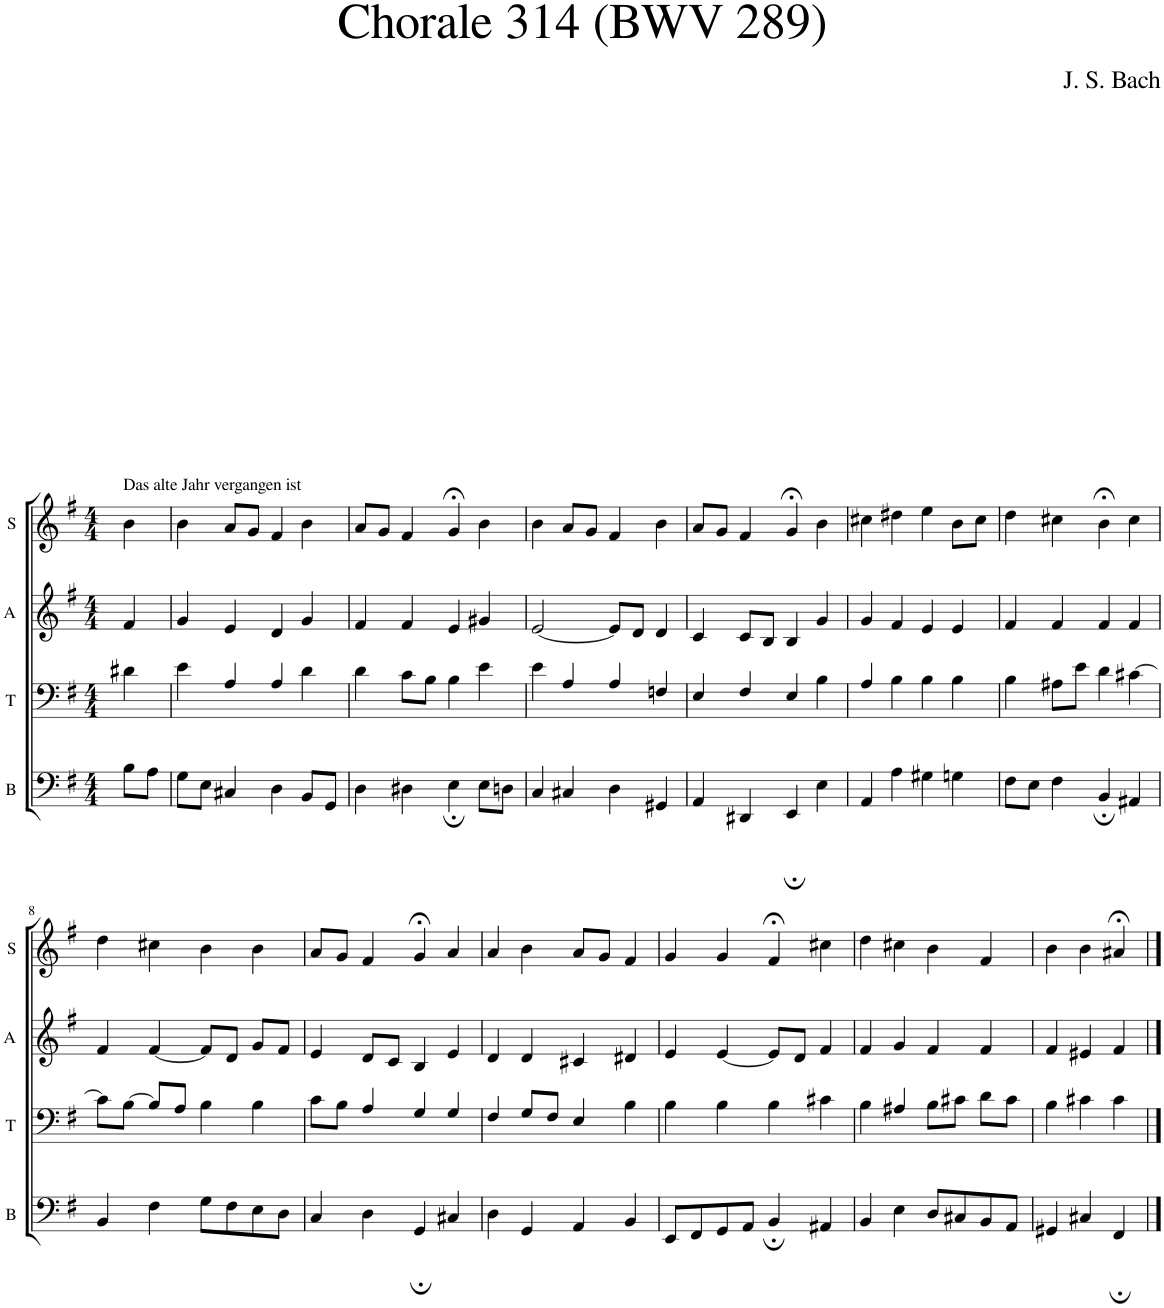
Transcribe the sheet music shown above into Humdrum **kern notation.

**kern	**kern	**kern	**kern
*part4	*part3	*part2	*part1
*staff4	*staff3	*staff2	*staff1
*I"B	*I"T	*I"A	*I"S
*I'B	*I'T	*I'A	*I'S
*clefF4	*clefF4	*clefG2	*clefG2
*k[f#]	*k[f#]	*k[f#]	*k[f#]
*M4/4	*M4/4	*M4/4	*M4/4
=1	=1	=1	=1
!	!	!	!LO:TX:a:t=Das alte Jahr vergangen ist
8B\L	4d#X\	4f#/	4b\
8A\J	.	.	.
=2	=2	=2	=2
8G\L	4e\	4g/	4b\
8E\J	.	.	.
4C#X/	4A/	4e/	8a/L
.	.	.	8g/J
4D\	4A/	4d/	4f#/
8BB/L	4d\	4g/	4b\
8GG/J	.	.	.
=3	=3	=3	=3
4D\	4d\	4f#/	8a/L
.	.	.	8g/J
4D#X\	8c\L	4f#/	4f#/
.	8B\J	.	.
4E;\	4B\	4e/	4g;</
8E\L	4e\	4g#X/	4b\
8Dn\J	.	.	.
=4	=4	=4	=4
4C/	4e\	[2e/	4b\
4C#X/	4A/	.	8a/L
.	.	.	8g/J
4D\	4A/	8e/L]	4f#/
.	.	8d/J	.
4GG#X/	4Fn/	4d/	4b\
=5	=5	=5	=5
4AA/	4E/	4c/	8a/L
.	.	.	8g/J
4DD#X/	4F#/	8c/L	4f#/
.	.	8B/J	.
4EE;/	4E/	4B/	4g;</
4E\	4B\	4g/	4b\
=6	=6	=6	=6
4AA/	4A/	4g/	4cc#X\
4A\	4B\	4f#/	4dd#X\
4G#X\	4B\	4e/	4ee\
4Gn\	4B\	4e/	8b\L
.	.	.	8cc#\J
=7	=7	=7	=7
8F#\L	4B\	4f#/	4dd\
8E\J	.	.	.
4F#\	8A#X\L	4f#/	4cc#X\
.	8e\J	.	.
4BB;/	4d\	4f#/	4b;<\
4AA#X/	[4c#X\	4f#/	4cc#\
!!LO:LB:g=z
=8	=8	=8	=8
4BB/	8c#\L]	4f#/	4dd\
.	[8B\J	.	.
4F#\	8B/L]	[4f#/	4cc#X\
.	8A/J	.	.
8G\L	4B\	8f#/L]	4b\
8F#\	.	8d/J	.
8E\	4B\	8g/L	4b\
8D\J	.	8f#/J	.
=9	=9	=9	=9
4C/	8c\L	4e/	8a/L
.	8B\J	.	8g/J
4D\	4A/	8d/L	4f#/
.	.	8c/J	.
4GG;/	4G/	4B/	4g;</
4C#X/	4G/	4e/	4a/
=10	=10	=10	=10
4D\	4F#/	4d/	4a/
4GG/	8G/L	4d/	4b\
.	8F#/J	.	.
4AA/	4E/	4c#X/	8a/L
.	.	.	8g/J
4BB/	4B\	4d#X/	4f#/
=11	=11	=11	=11
8EE/L	4B\	4e/	4g/
8FF#/	.	.	.
8GG/	4B\	[4e/	4g/
8AA/J	.	.	.
4BB;/	4B\	8e/L]	4f#;</
.	.	8d/J	.
4AA#X/	4c#X\	4f#/	4cc#X\
=12	=12	=12	=12
4BB/	4B\	4f#/	4dd\
4E\	4A#X/	4g/	4cc#X\
8D/L	8B\L	4f#/	4b\
8C#X/	8c#X\J	.	.
8BB/	8d\L	4f#/	4f#/
8AA/J	8c#\J	.	.
=13	=13	=13	=13
4GG#X/	4B\	4f#/	4b\
4C#X/	4c#X\	4e#X/	4b\
4FF#;/	4c#\	4f#/	4a#X;</
==	==	==	==
*-	*-	*-	*-
